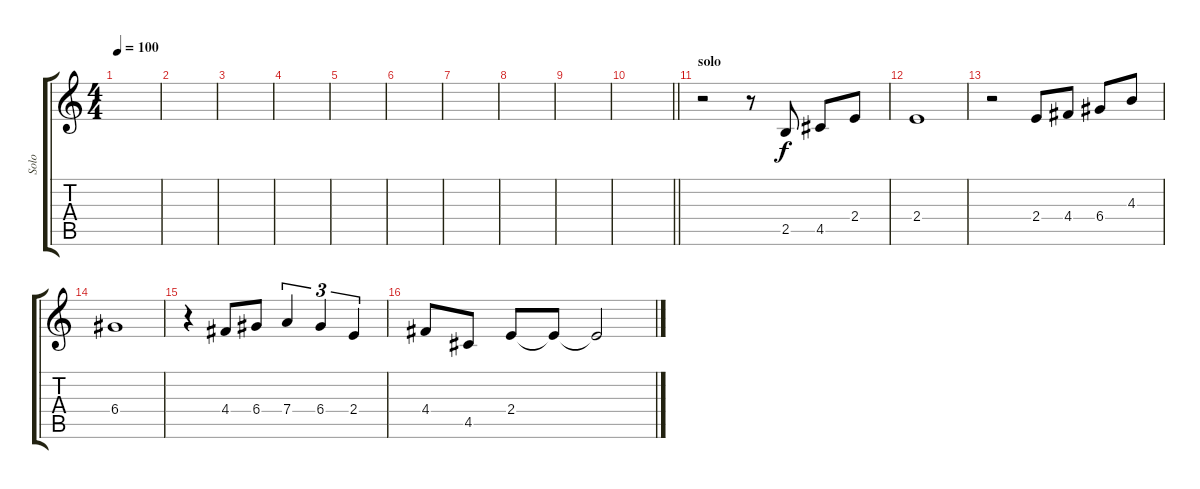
\track ("Solo" "Solo") {instrument electricguitarclean}
\staff {score tabs}
\tuning (E4 B3 G3 D3 A2 E2) {hide}
\ts (4 4)
\tempo 100
\clef g2
\ks c
|
|
|
|
|
|
|
|
|
\barLineRight lightlight
|
\section ("" "solo")
r.2 r.8 2.5.8 4.5.8 2.4.8 |
2.4.1 |
r.2 2.4.8 4.4.8 6.4.8 4.3.8 |
6.4.1 |
r.4 4.4.8 6.4.8 7.4.4{tu (3 2)} 6.4.4{tu (3 2)} 2.4.4{tu (3 2)} |
4.4.8 4.5.8 2.4.8 2.4{t}.8 2.4{t}.2
